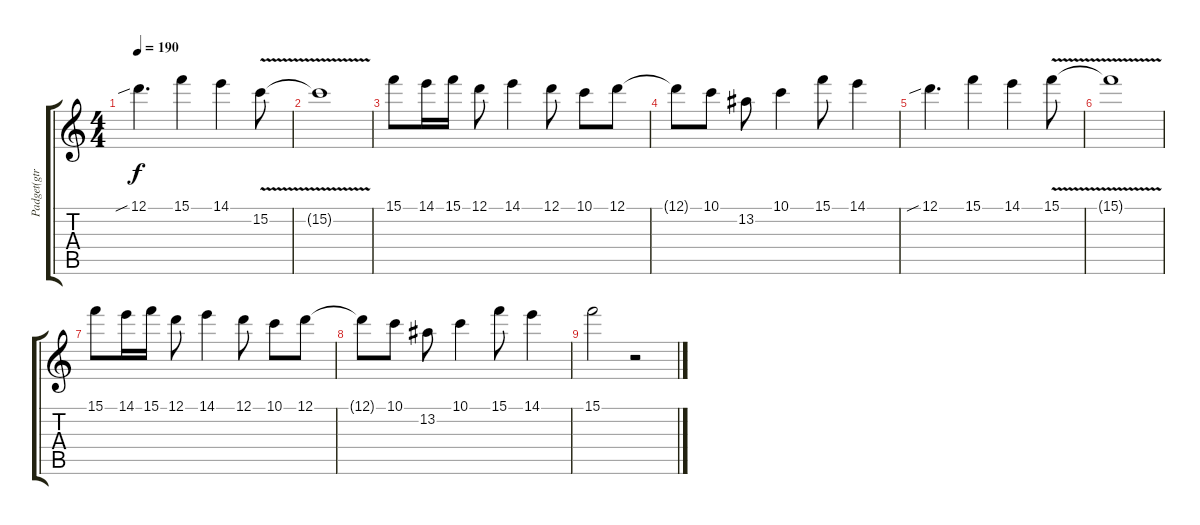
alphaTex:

\track ("Padget(gtr.2)" "Padget(gtr") {instrument distortionguitar}
\staff {score tabs}
\tuning (D4 A3 F3 C3 G2 C2) {hide}
\ts (4 4)
\tempo 190
\clef g2
\ks c
12.1{sib}.4{d dy f} 15.1.4 14.1.4 15.2{v}.8 |
15.2{t}.1 |
15.1.8 14.1.16 15.1.16 12.1.8 14.1.4 12.1.8 10.1.8 12.1.8 |
12.1{t}.8 10.1.8 13.2.8 10.1.4 15.1.8 14.1.4 |
12.1{sib}.4{d} 15.1.4 14.1.4 15.1{v}.8 |
15.1{t}.1 |
15.1.8 14.1.16 15.1.16 12.1.8 14.1.4 12.1.8 10.1.8 12.1.8 |
12.1{t}.8 10.1.8 13.2.8 10.1.4 15.1.8 14.1.4 |
15.1.2 r.2
